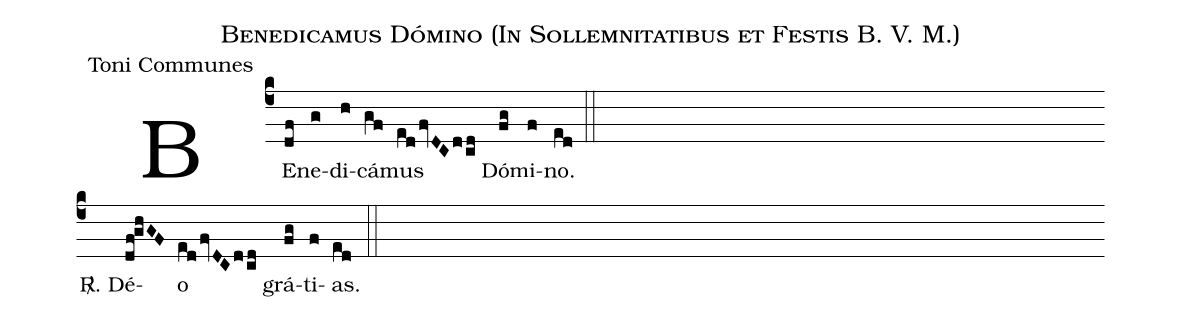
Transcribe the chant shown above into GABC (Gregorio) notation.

name:Benedicamus Dómino (In Sollemnitatibus et Festis B. V. M.);
office-part:Toni Communes;
%%
(c4)BE(df)ne(g)di(h)cá(gf)mus(ed/fvDCd/cd//) (/) Dó(fg)mi(f)no.(ed) (::Z-)
<sp>R/</sp>. Dé(df!ghGF)o(ed/fvDCd/cd//) (/) grá(fg)ti(f)as.(ed) (::)
